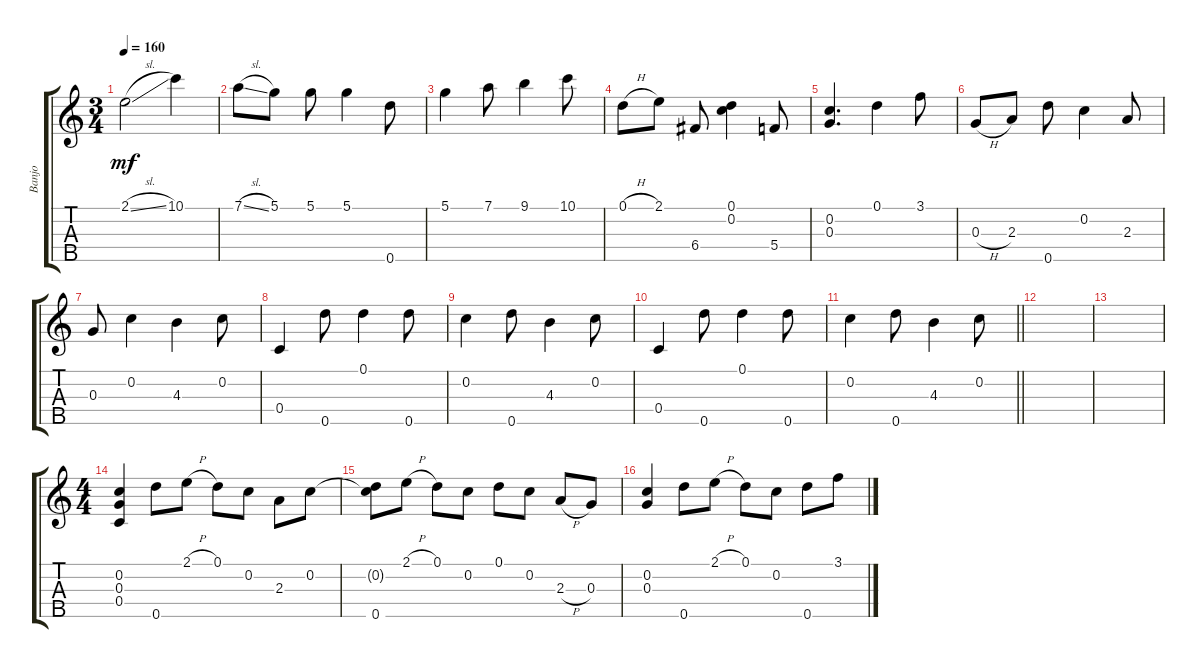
\track ("Banjo" "Banjo") {instrument banjo}
\staff {score tabs}
\tuning (D4 C4 G3 C3 D4) {hide}
\displaytranspose 12
\ts (3 4)
\tempo 160
\clef g2
\ks c
2.1{sl}.2{dy mf} 10.1.4 |
7.1{sl}.8 5.1.8 5.1.8 5.1.4 0.5.8 |
5.1.4 7.1.8 9.1.4 10.1.8 |
0.1{h}.8 2.1.8 6.4.8 (0.1 0.2).4 5.4.8 |
(0.2 0.3).4{d} 0.1.4 3.1.8 |
0.3{h}.8 2.3.8 0.5.8 0.2.4 2.3.8 |
0.3.8 0.2.4 4.3.4 0.2.8 |
0.4.4 0.5.8 0.1.4 0.5.8 |
0.2.4 0.5.8 4.3.4 0.2.8 |
0.4.4 0.5.8 0.1.4 0.5.8 |
\barLineRight lightlight
0.2.4 0.5.8 4.3.4 0.2.8 |
|
|
\ts (4 4)
(0.2 0.3 0.4).4 0.5.8 2.1{h}.8 0.1.8 0.2.8 2.3.8 0.2.8 |
(0.2{t} 0.5).8 2.1{h}.8 0.1.8 0.2.8 0.1.8 0.2.8 2.3{h}.8 0.3.8 |
(0.2 0.3).4 0.5.8 2.1{h}.8 0.1.8 0.2.8 0.5.8 3.1.8
